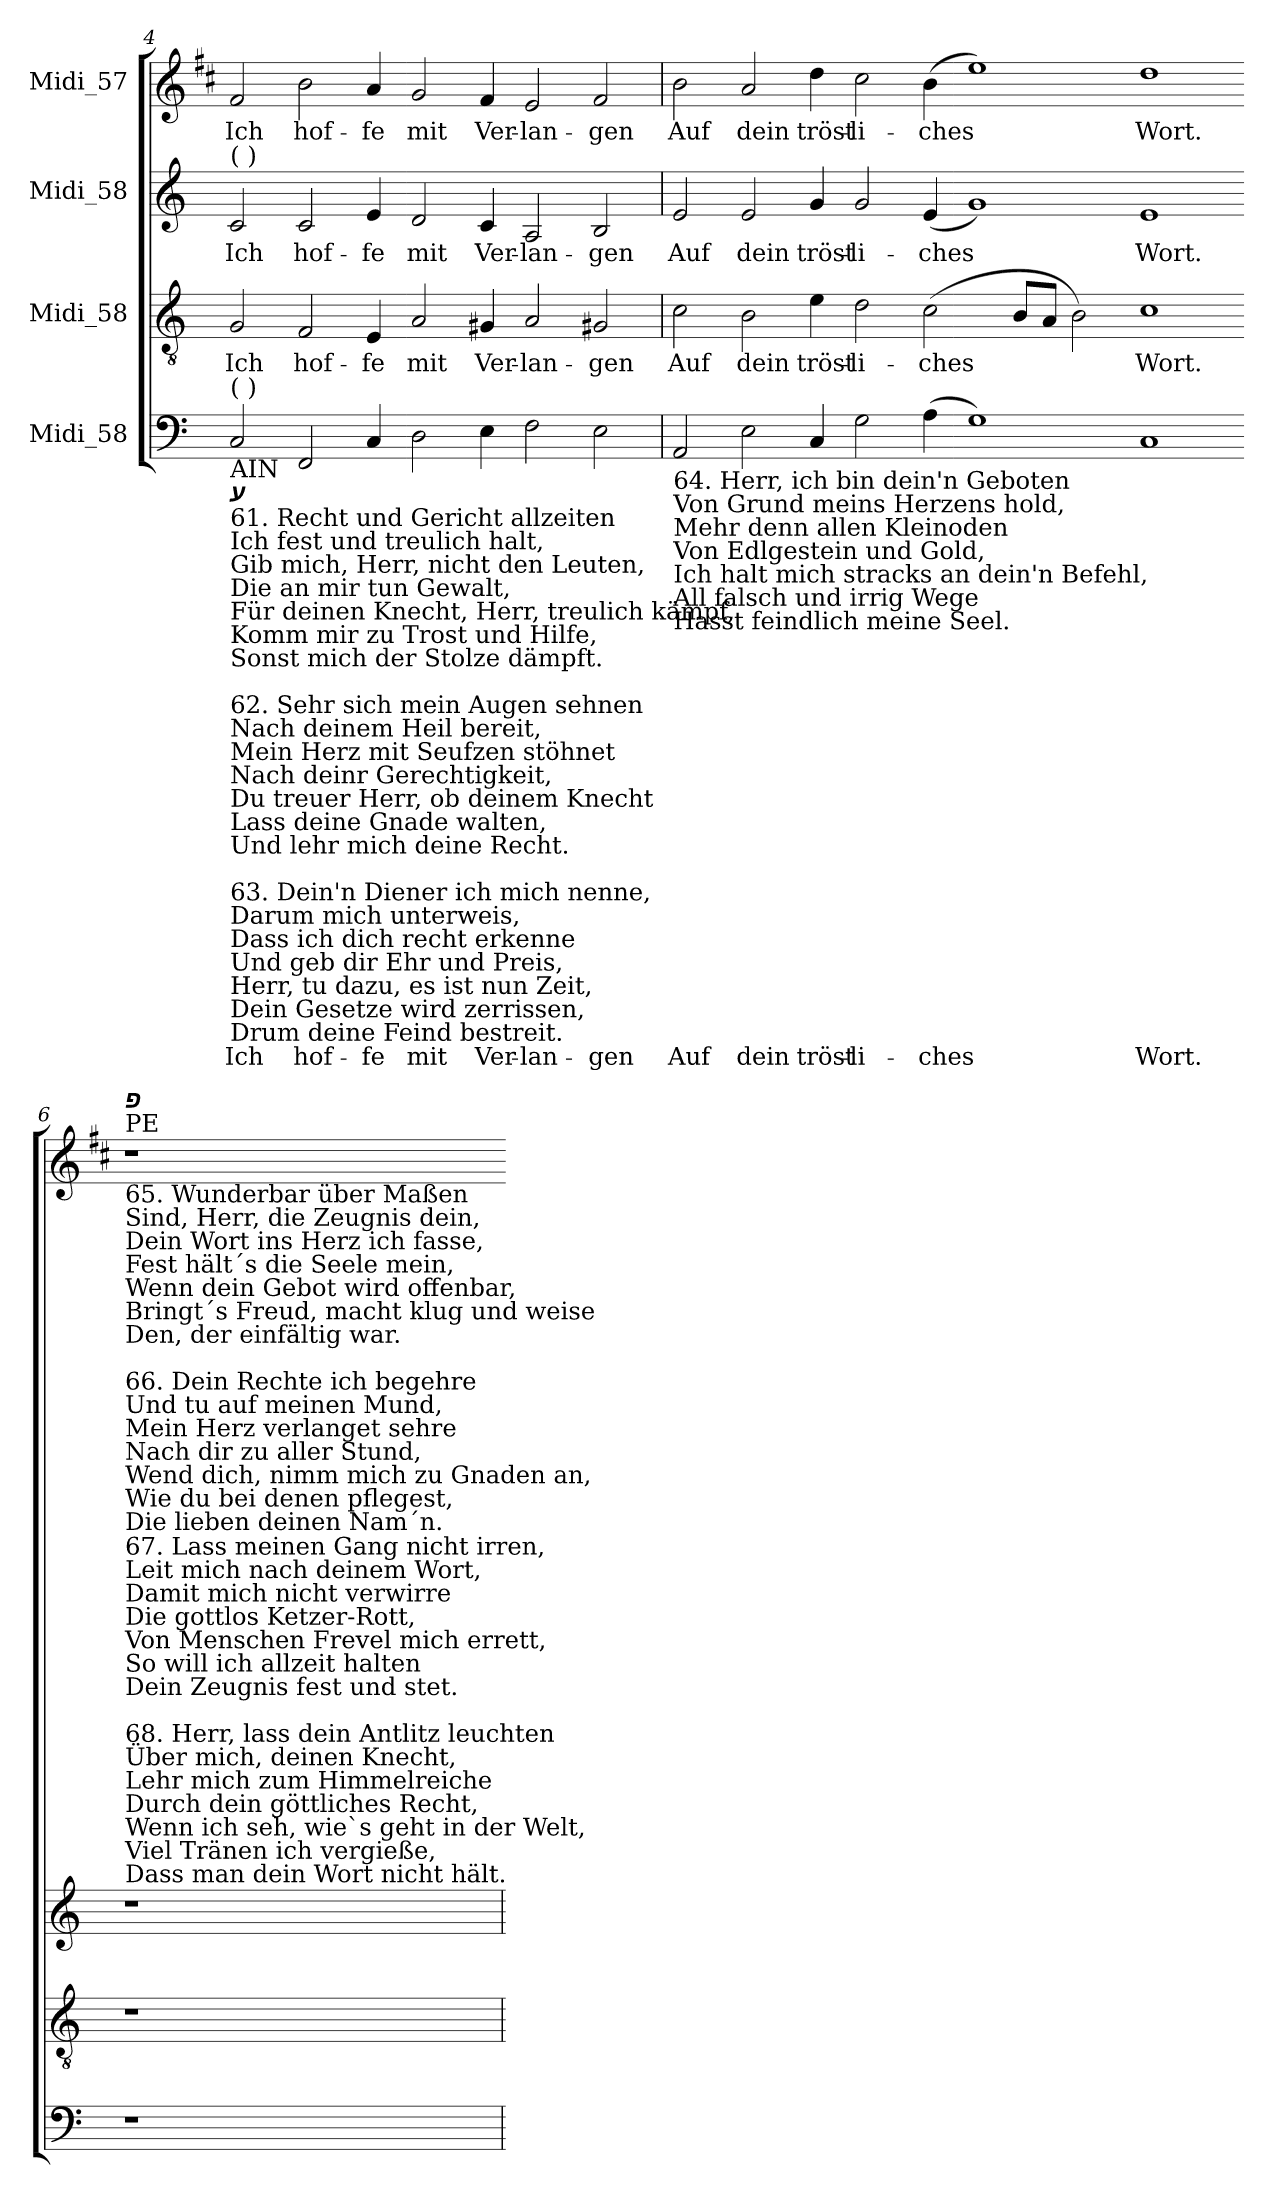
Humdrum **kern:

**kern	**text	**kern	**text	**kern	**text	**kern	**text
*part4	*part4	*part3	*part3	*part2	*part2	*part1	*part1
*staff4	*staff4	*staff3	*staff3	*staff2	*staff2	*staff1	*staff1
*I"Midi_58	*	*I"Midi_58	*	*I"Midi_58	*	*I"Midi_57	*
*clefF4	*	*clefGv2	*	*clefG2	*	*clefG2	*
*	*	*	*	*	*	*ITrd1c2	*
*k[]	*	*k[]	*	*k[]	*	*k[]	*
*C:	*	*C:	*	*C:	*	*C:	*
=4	=4	=4	=4	=4	=4	=4	=4
!	!	!	!	!LO:TX:a:t=(  )	!	!	!
!LO:TX:a:t=(  )	!	!	!	!	!	!	!
!LO:TX:b:t=AIN	!	!	!	!	!	!	!
!LO:TX:b:t=ע	!	!	!	!	!	!	!
!LO:TX:b:t=61. Recht und Gericht allzeiten\nIch fest und treulich halt,\nGib mich, Herr, nicht den Leuten,\nDie an mir tun Gewalt,\nFür deinen Knecht, Herr, treulich kämpf,\nKomm mir zu Trost und Hilfe,\nSonst mich der Stolze dämpft.\n\n62. Sehr sich mein Augen sehnen\nNach deinem Heil bereit,\nMein Herz mit Seufzen stöhnet\nNach deinr Gerechtigkeit,\nDu treuer Herr, ob deinem Knecht\nLass deine Gnade walten,\nUnd lehr mich deine Recht.\n\n63. Dein'n Diener ich mich nenne,\nDarum mich unterweis,\nDass ich dich recht erkenne\nUnd geb dir Ehr und Preis,\nHerr, tu dazu, es ist nun Zeit,\nDein Gesetze wird zerrissen,\nDrum deine Feind bestreit.	!	!	!	!	!	!	!
!	!LO:LY:b	!	!LO:LY:b	!	!LO:LY:b	!	!LO:LY:b
2C	Ich	2G	Ich	2c	Ich	2e	Ich
!	!LO:LY:b	!	!LO:LY:b	!	!LO:LY:b	!	!LO:LY:b
2FF	hof-	2F	hof-	2c	hof-	2a	hof-
!	!LO:LY:b	!	!LO:LY:b	!	!LO:LY:b	!	!LO:LY:b
4C	-fe	4E	-fe	4e	-fe	4g	-fe
!	!LO:LY:b	!	!LO:LY:b	!	!LO:LY:b	!	!LO:LY:b
2D	mit	2A	mit	2d	mit	2f	mit
!	!LO:LY:b	!	!LO:LY:b	!	!LO:LY:b	!	!LO:LY:b
4E	Ver-	4G#X	Ver-	4c	Ver-	4e	Ver-
!	!LO:LY:b	!	!LO:LY:b	!	!LO:LY:b	!	!LO:LY:b
2F	-lan-	2A	-lan-	2A	-lan-	2d	-lan-
!	!LO:LY:b	!	!LO:LY:b	!	!LO:LY:b	!	!LO:LY:b
2E	-gen	2G#X	-gen	2B	-gen	2e	-gen
=5	=5	=5	=5	=5	=5	=5	=5
!LO:TX:b:t=64. Herr, ich bin dein'n Geboten\nVon Grund meins Herzens hold,\nMehr denn allen Kleinoden\nVon Edlgestein und Gold,\nIch halt mich stracks an dein'n Befehl,\nAll falsch und irrig Wege\nHasst feindlich meine Seel.	!	!	!	!	!	!	!
!	!LO:LY:b	!	!LO:LY:b	!	!LO:LY:b	!	!LO:LY:b
2AA	Auf	2c	Auf	2e	Auf	2a	Auf
!	!LO:LY:b	!	!LO:LY:b	!	!LO:LY:b	!	!LO:LY:b
2E	dein	2B	dein	2e	dein	2g	dein
!	!LO:LY:b	!	!LO:LY:b	!	!LO:LY:b	!	!LO:LY:b
4C	tröst-	4e	tröst-	4g	tröst-	4cc	tröst-
!	!LO:LY:b	!	!LO:LY:b	!	!LO:LY:b	!	!LO:LY:b
2G	-li-	2d	-li-	2g	-li-	2b	-li-
!	!LO:LY:b	!	!LO:LY:b	!	!LO:LY:b	!	!LO:LY:b
(>4A	-ches	(>2c	-ches	(<4e	-ches	(<4a	-ches
1G)	.	.	.	1g)	.	1dd)	.
.	.	8BL	.	.	.	.	.
.	.	8AJ	.	.	.	.	.
.	.	2B)	.	.	.	.	.
!	!LO:LY:b	!	!LO:LY:b	!	!LO:LY:b	!	!LO:LY:b
1C	Wort.	1c	Wort.	1e	Wort.	1cc	Wort.
!!LO:LB:g=z
=6-	=6-	=6-	=6-	=6-	=6-	=6-	=6-
!	!	!	!	!	!	!LO:TX:a:t=PE	!
!	!	!	!	!	!	!LO:TX:a:t=פ	!
!	!	!	!	!	!	!LO:TX:b:t=65. Wunderbar über Maßen\nSind, Herr, die Zeugnis dein,\nDein Wort ins Herz ich fasse,\nFest hält´s die Seele mein,\nWenn dein Gebot wird offenbar,\nBringt´s Freud, macht klug und weise\nDen, der einfältig war.\n\n66. Dein Rechte ich begehre\nUnd tu auf meinen Mund,\nMein Herz verlanget sehre\nNach dir zu aller Stund,\nWend dich, nimm mich zu Gnaden an,\nWie du bei denen pflegest,\nDie lieben deinen Nam´n.	!
!	!	!	!	!	!	!LO:TX:b:t=67. Lass meinen Gang nicht irren,\nLeit mich nach deinem Wort,\nDamit mich nicht verwirre\nDie gottlos Ketzer-Rott,\nVon Menschen Frevel mich errett,\nSo will ich allzeit halten\nDein Zeugnis fest und stet.\n\n68. Herr, lass dein Antlitz leuchten\nÜber mich, deinen Knecht,\nLehr mich zum Himmelreiche\nDurch dein göttliches Recht,\nWenn ich seh, wie`s geht in der Welt,\nViel Tränen ich vergieße,\nDass man dein Wort nicht hält.	!
1r	.	1r	.	1r	.	1r	.
=	=-	=	=-	=	=-	=-	=-
*-	*-	*-	*-	*-	*-	*-	*-
